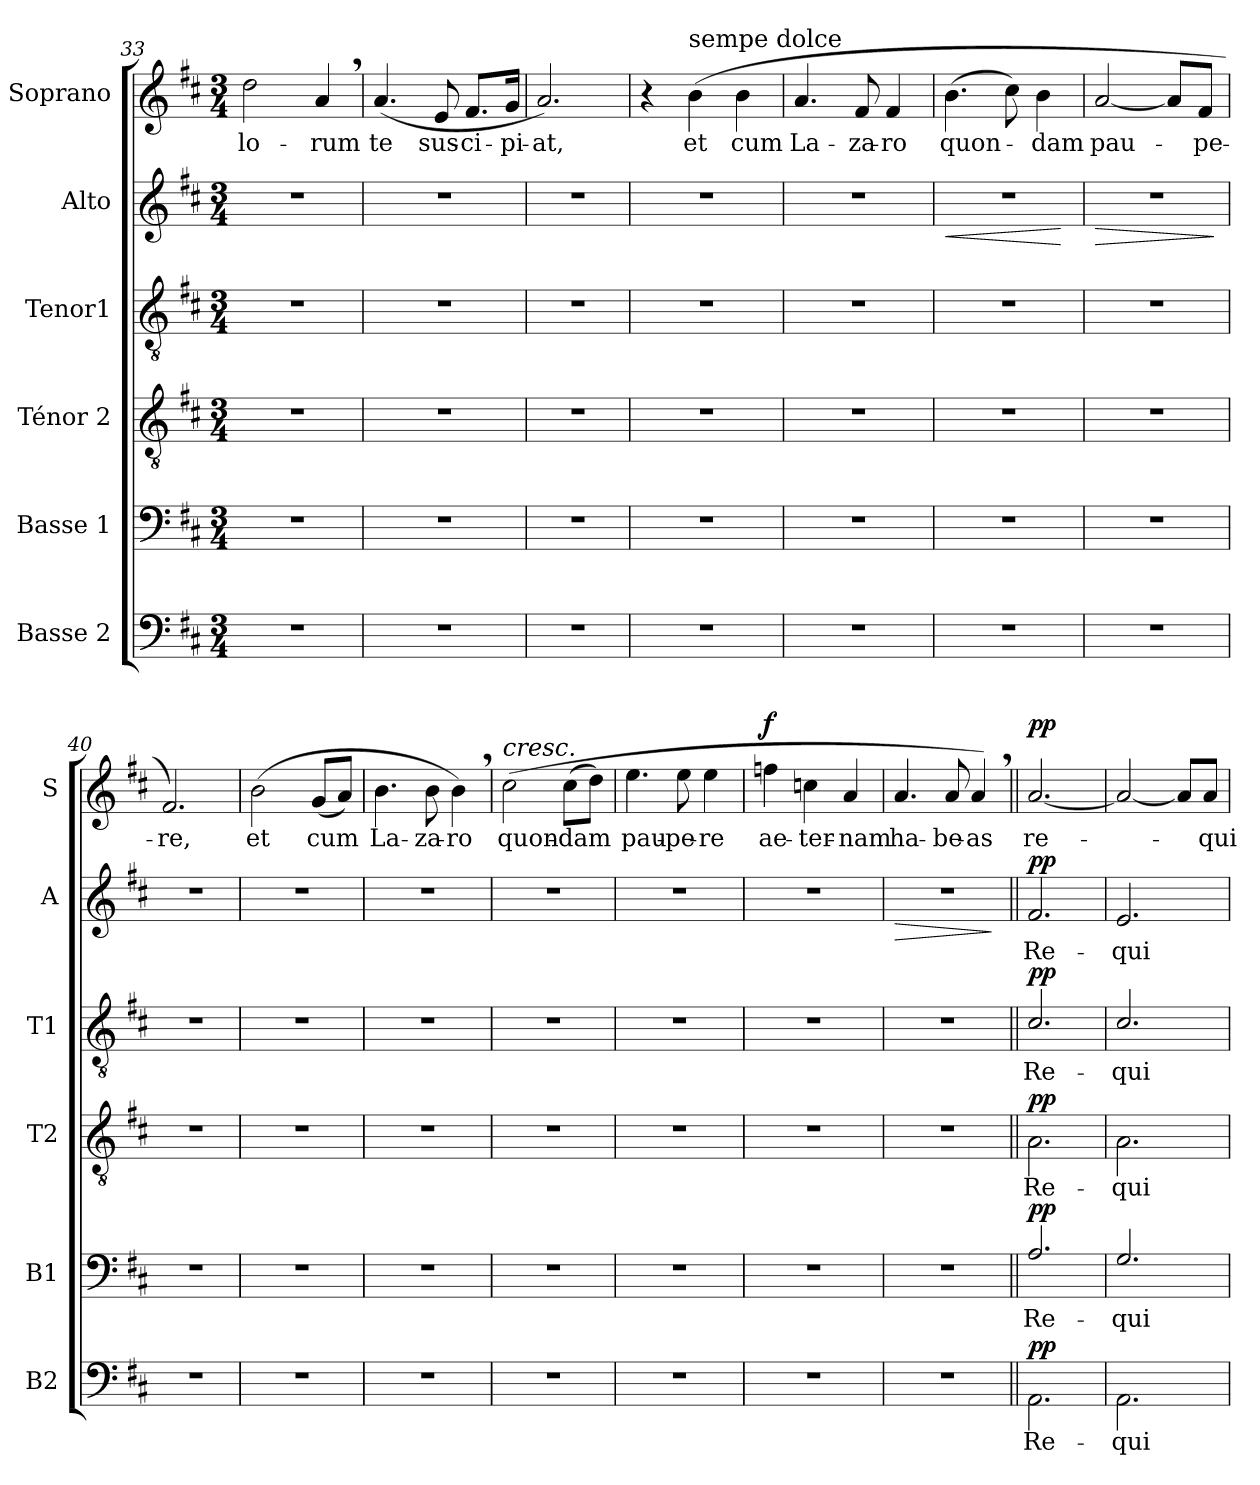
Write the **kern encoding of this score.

**kern	**text	**dynam	**kern	**text	**dynam	**kern	**text	**dynam	**kern	**text	**dynam	**kern	**text	**dynam	**kern	**text	**dynam
*part6	*part6	*part6	*part5	*part5	*part5	*part4	*part4	*part4	*part3	*part3	*part3	*part2	*part2	*part2	*part1	*part1	*part1
*staff6	*staff6	*staff6	*staff5	*staff5	*staff5	*staff4	*staff4	*staff4	*staff3	*staff3	*staff3	*staff2	*staff2	*staff2	*staff1	*staff1	*staff1
*I"Basse 2	*	*	*I"Basse 1	*	*	*I"Ténor 2	*	*	*I"Tenor1	*	*	*I"Alto	*	*	*I"Soprano	*	*
*I'B2	*	*	*I'B1	*	*	*I'T2	*	*	*I'T1	*	*	*I'A	*	*	*I'S	*	*
*clefF4	*	*	*clefF4	*	*	*clefGv2	*	*	*clefGv2	*	*	*clefG2	*	*	*clefG2	*	*
*k[f#c#]	*	*	*k[f#c#]	*	*	*k[f#c#]	*	*	*k[f#c#]	*	*	*k[f#c#]	*	*	*k[f#c#]	*	*
*D:	*	*	*D:	*	*	*D:	*	*	*D:	*	*	*D:	*	*	*D:	*	*
*M3/4	*	*	*M3/4	*	*	*M3/4	*	*	*M3/4	*	*	*M3/4	*	*	*M3/4	*	*
=33	=33	=33	=33	=33	=33	=33	=33	=33	=33	=33	=33	=33	=33	=33	=33	=33	=33
!	!	!	!	!	!	!	!	!	!	!	!	!	!	!	!	!LO:LY:b	!
2.r	.	.	2.r	.	.	2.r	.	.	2.r	.	.	2.r	.	.	2dd\	-lo-	.
!	!	!	!	!	!	!	!	!	!	!	!	!	!	!	!	!LO:LY:b	!
.	.	.	.	.	.	.	.	.	.	.	.	.	.	.	4a,/	-rum	.
=34	=34	=34	=34	=34	=34	=34	=34	=34	=34	=34	=34	=34	=34	=34	=34	=34	=34
!	!	!	!	!	!	!	!	!	!	!	!	!	!	!	!	!LO:LY:b	!
2.r	.	.	2.r	.	.	2.r	.	.	2.r	.	.	2.r	.	.	(>4.a/	te	.
!	!	!	!	!	!	!	!	!	!	!	!	!	!	!	!	!LO:LY:b	!
.	.	.	.	.	.	.	.	.	.	.	.	.	.	.	8e/	sus-	.
!	!	!	!	!	!	!	!	!	!	!	!	!	!	!	!	!LO:LY:b	!
.	.	.	.	.	.	.	.	.	.	.	.	.	.	.	8.f#/L	-ci-	.
!	!	!	!	!	!	!	!	!	!	!	!	!	!	!	!	!LO:LY:b	!
.	.	.	.	.	.	.	.	.	.	.	.	.	.	.	16g/Jk	-pi-	.
!!LO:LB:g=z
=35	=35	=35	=35	=35	=35	=35	=35	=35	=35	=35	=35	=35	=35	=35	=35	=35	=35
!	!	!	!	!	!	!	!	!	!	!	!	!	!	!	!	!LO:LY:b	!
2.r	.	.	2.r	.	.	2.r	.	.	2.r	.	.	2.r	.	.	2.a/)	-at,	.
=36	=36	=36	=36	=36	=36	=36	=36	=36	=36	=36	=36	=36	=36	=36	=36	=36	=36
2.r	.	.	2.r	.	.	2.r	.	.	2.r	.	.	2.r	.	.	4r	.	.
!	!	!	!	!	!	!	!	!	!	!	!	!	!	!	!LO:TX:a:t=sempe dolce	!	!
!	!	!	!	!	!	!	!	!	!	!	!	!	!	!	!	!LO:LY:b	!
.	.	.	.	.	.	.	.	.	.	.	.	.	.	.	(>4b\	et	.
!	!	!	!	!	!	!	!	!	!	!	!	!	!	!	!	!LO:LY:b	!
.	.	.	.	.	.	.	.	.	.	.	.	.	.	.	4b\	cum	.
=37	=37	=37	=37	=37	=37	=37	=37	=37	=37	=37	=37	=37	=37	=37	=37	=37	=37
!	!	!	!	!	!	!	!	!	!	!	!	!	!	!	!	!LO:LY:b	!
2.r	.	.	2.r	.	.	2.r	.	.	2.r	.	.	2.r	.	.	4.a/	La-	.
!	!	!	!	!	!	!	!	!	!	!	!	!	!	!	!	!LO:LY:b	!
.	.	.	.	.	.	.	.	.	.	.	.	.	.	.	8f#/	-za-	.
!	!	!	!	!	!	!	!	!	!	!	!	!	!	!	!	!LO:LY:b	!
.	.	.	.	.	.	.	.	.	.	.	.	.	.	.	4f#/	-ro	.
=38	=38	=38	=38	=38	=38	=38	=38	=38	=38	=38	=38	=38	=38	=38	=38	=38	=38
!	!	!	!	!	!	!	!	!	!	!	!	!	!	!LO:HP:b	!	!LO:LY:b	!
2.r	.	.	2.r	.	.	2.r	.	.	2.r	.	.	2.r	.	<	(>4.b\	quon-	.
.	.	.	.	.	.	.	.	.	.	.	.	.	.	.	8cc#\)	.	.
!	!	!	!	!	!	!	!	!	!	!	!	!	!	!	!	!LO:LY:b	!
.	.	.	.	.	.	.	.	.	.	.	.	.	.	.	4b\	-dam	.
.	.	.	.	.	.	.	.	.	.	.	.	.	.	[	.	.	.
=39	=39	=39	=39	=39	=39	=39	=39	=39	=39	=39	=39	=39	=39	=39	=39	=39	=39
!	!	!	!	!	!	!	!	!	!	!	!	!	!	!LO:HP:b	!	!LO:LY:b	!
2.r	.	.	2.r	.	.	2.r	.	.	2.r	.	.	2.r	.	>	[2a/	pau-	.
.	.	.	.	.	.	.	.	.	.	.	.	.	.	.	8a/L]	.	.
!	!	!	!	!	!	!	!	!	!	!	!	!	!	!	!	!LO:LY:b	!
.	.	.	.	.	.	.	.	.	.	.	.	.	.	.	8f#/J	-pe-	.
.	.	.	.	.	.	.	.	.	.	.	.	.	.	]	.	.	.
=40	=40	=40	=40	=40	=40	=40	=40	=40	=40	=40	=40	=40	=40	=40	=40	=40	=40
!	!	!	!	!	!	!	!	!	!	!	!	!	!	!	!	!LO:LY:b	!
2.r	.	.	2.r	.	.	2.r	.	.	2.r	.	.	2.r	.	.	2.f#/)	-re,	.
=41	=41	=41	=41	=41	=41	=41	=41	=41	=41	=41	=41	=41	=41	=41	=41	=41	=41
!	!	!	!	!	!	!	!	!	!	!	!	!	!	!	!	!LO:LY:b	!
2.r	.	.	2.r	.	.	2.r	.	.	2.r	.	.	2.r	.	.	(>2b\	et	.
!	!	!	!	!	!	!	!	!	!	!	!	!	!	!	!	!LO:LY:b	!
.	.	.	.	.	.	.	.	.	.	.	.	.	.	.	(<8g/L	cum	.
.	.	.	.	.	.	.	.	.	.	.	.	.	.	.	8a/J)	.	.
=42	=42	=42	=42	=42	=42	=42	=42	=42	=42	=42	=42	=42	=42	=42	=42	=42	=42
!	!	!	!	!	!	!	!	!	!	!	!	!	!	!	!	!LO:LY:b	!
2.r	.	.	2.r	.	.	2.r	.	.	2.r	.	.	2.r	.	.	4.b\	La-	.
!	!	!	!	!	!	!	!	!	!	!	!	!	!	!	!	!LO:LY:b	!
.	.	.	.	.	.	.	.	.	.	.	.	.	.	.	8b\	-za-	.
!	!	!	!	!	!	!	!	!	!	!	!	!	!	!	!	!LO:LY:b	!
.	.	.	.	.	.	.	.	.	.	.	.	.	.	.	4b,\)	-ro	.
=43	=43	=43	=43	=43	=43	=43	=43	=43	=43	=43	=43	=43	=43	=43	=43	=43	=43
!	!	!	!	!	!	!	!	!	!	!	!	!	!	!	!LO:TX:a:i:t=cresc.	!	!
!	!	!	!	!	!	!	!	!	!	!	!	!	!	!	!	!LO:LY:b	!
2.r	.	.	2.r	.	.	2.r	.	.	2.r	.	.	2.r	.	.	(>2cc#\	quon-	.
!	!	!	!	!	!	!	!	!	!	!	!	!	!	!	!	!LO:LY:b	!
.	.	.	.	.	.	.	.	.	.	.	.	.	.	.	(>8cc#\L	-dam	.
.	.	.	.	.	.	.	.	.	.	.	.	.	.	.	8dd\J)	.	.
=44	=44	=44	=44	=44	=44	=44	=44	=44	=44	=44	=44	=44	=44	=44	=44	=44	=44
!	!	!	!	!	!	!	!	!	!	!	!	!	!	!	!	!LO:LY:b	!
2.r	.	.	2.r	.	.	2.r	.	.	2.r	.	.	2.r	.	.	4.ee\	pau-	.
!	!	!	!	!	!	!	!	!	!	!	!	!	!	!	!	!LO:LY:b	!
.	.	.	.	.	.	.	.	.	.	.	.	.	.	.	8ee\	-pe-	.
!	!	!	!	!	!	!	!	!	!	!	!	!	!	!	!	!LO:LY:b	!
.	.	.	.	.	.	.	.	.	.	.	.	.	.	.	4ee\	-re	.
=45	=45	=45	=45	=45	=45	=45	=45	=45	=45	=45	=45	=45	=45	=45	=45	=45	=45
!	!	!	!	!	!	!	!	!	!	!	!	!	!	!	!	!LO:LY:b	!LO:DY:a
2.r	.	.	2.r	.	.	2.r	.	.	2.r	.	.	2.r	.	.	4ffn\	ae-	f
!	!	!	!	!	!	!	!	!	!	!	!	!	!	!	!	!LO:LY:b	!
.	.	.	.	.	.	.	.	.	.	.	.	.	.	.	4ccn\	-ter-	.
!	!	!	!	!	!	!	!	!	!	!	!	!	!	!	!	!LO:LY:b	!
.	.	.	.	.	.	.	.	.	.	.	.	.	.	.	4a/	-nam	.
!!LO:PB:g=z
=46	=46	=46	=46	=46	=46	=46	=46	=46	=46	=46	=46	=46	=46	=46	=46	=46	=46
!	!	!	!	!	!	!	!	!	!	!	!	!	!	!LO:HP:b	!	!LO:LY:b	!
2.r	.	.	2.r	.	.	2.r	.	.	2.r	.	.	2.r	.	>	4.a/	ha-	.
!	!	!	!	!	!	!	!	!	!	!	!	!	!	!	!	!LO:LY:b	!
.	.	.	.	.	.	.	.	.	.	.	.	.	.	.	8a/	-be-	.
!	!	!	!	!	!	!	!	!	!	!	!	!	!	!	!	!LO:LY:b	!
.	.	.	.	.	.	.	.	.	.	.	.	.	.	.	4a,/)	-as	.
.	.	.	.	.	.	.	.	.	.	.	.	.	.	]	.	.	.
=47||	=47||	=47||	=47||	=47||	=47||	=47||	=47||	=47||	=47||	=47||	=47||	=47||	=47||	=47||	=47||	=47||	=47||
!	!LO:LY:b	!LO:DY:a	!	!LO:LY:b	!LO:DY:a	!	!LO:LY:b	!LO:DY:a	!	!LO:LY:b	!LO:DY:a	!	!LO:LY:b	!LO:DY:a	!	!LO:LY:b	!LO:DY:a
2.AA\	-Re-	pp	2.A/	Re-	pp	2.A\	Re-	pp	2.c#/	Re-	pp	2.f#/	Re-	pp	[2.a/	re-	pp
=48	=48	=48	=48	=48	=48	=48	=48	=48	=48	=48	=48	=48	=48	=48	=48	=48	=48
!	!LO:LY:b	!	!	!LO:LY:b	!	!	!LO:LY:b	!	!	!LO:LY:b	!	!	!LO:LY:b	!	!	!	!
2.AA\	-qui-	.	2.G/	-qui-	.	2.A\	-qui-	.	2.c#/	-qui-	.	2.e/	-qui-	.	2a/_	.	.
.	.	.	.	.	.	.	.	.	.	.	.	.	.	.	8a/L]	.	.
!	!	!	!	!	!	!	!	!	!	!	!	!	!	!	!	!LO:LY:b	!
.	.	.	.	.	.	.	.	.	.	.	.	.	.	.	8a/J	-qui-	.
=	=	=	=	=	=	=	=	=	=	=	=	=	=	=	=	=	=
*-	*-	*-	*-	*-	*-	*-	*-	*-	*-	*-	*-	*-	*-	*-	*-	*-	*-
